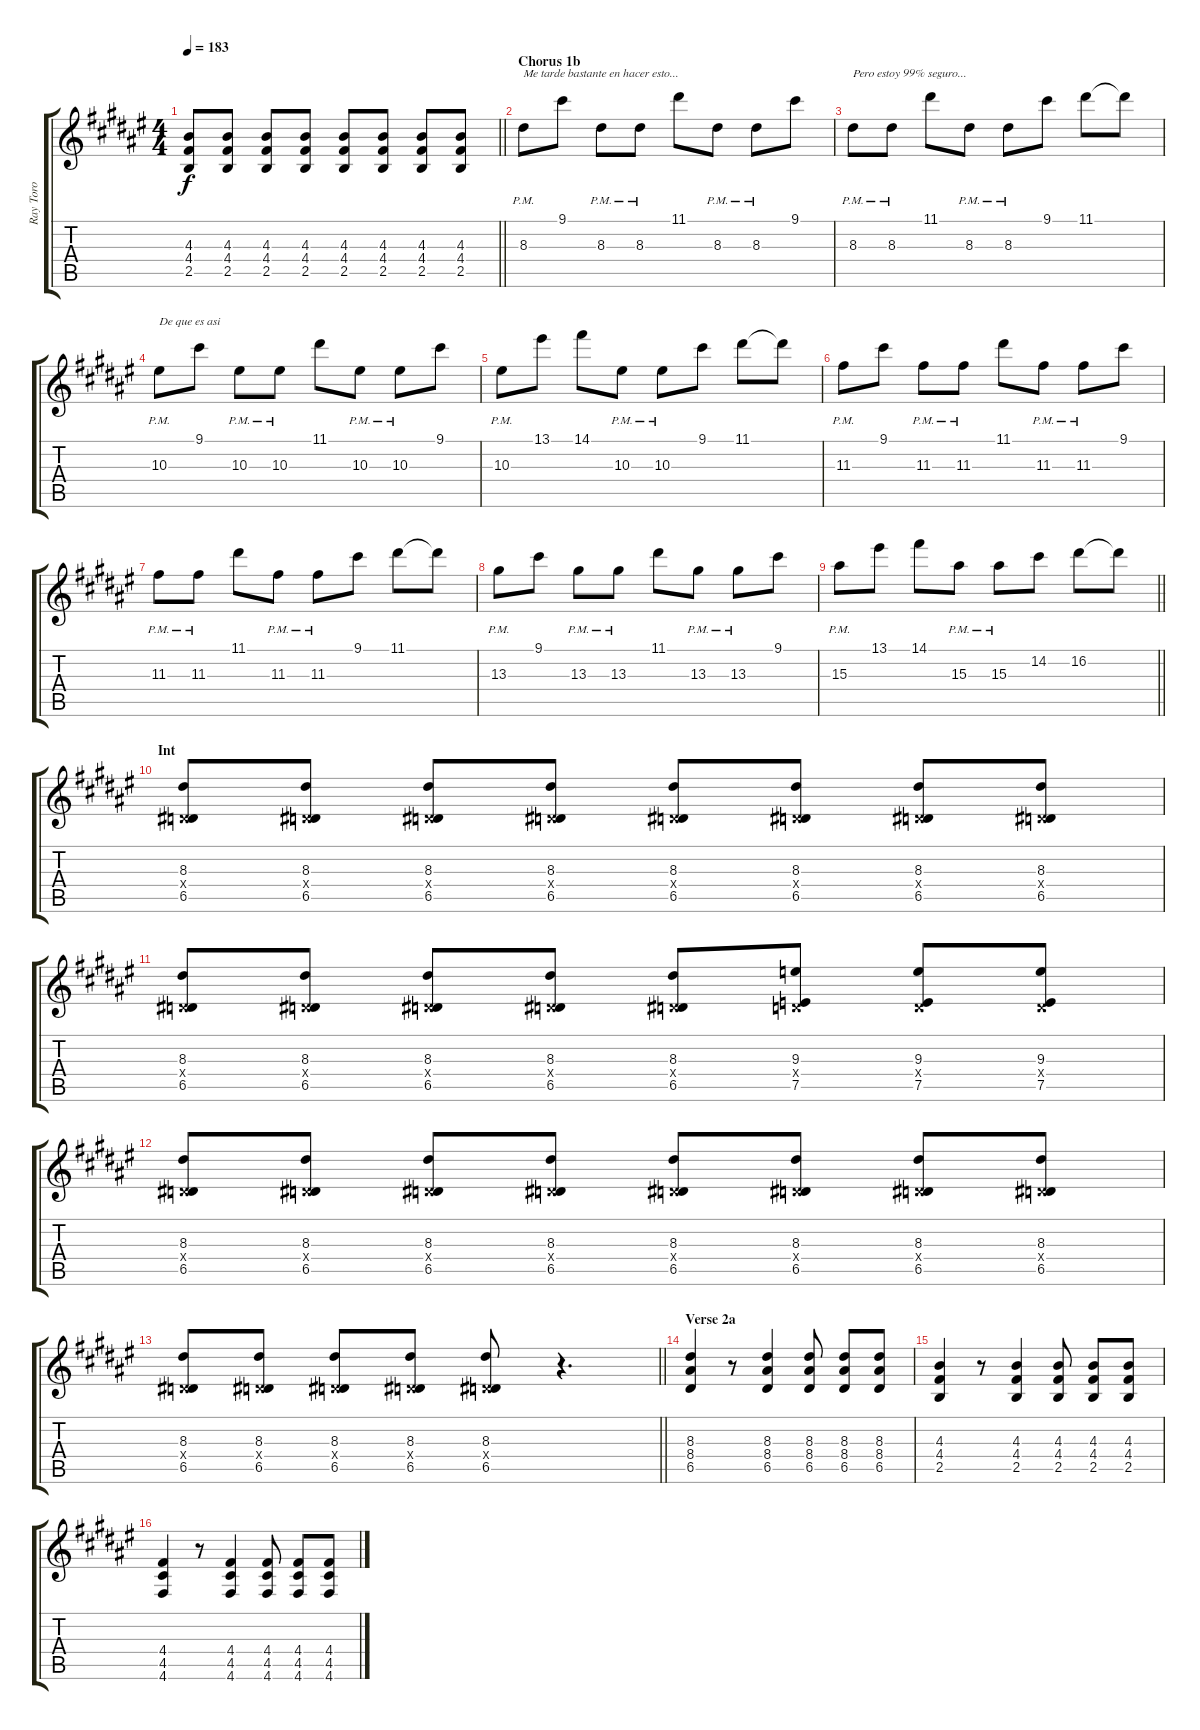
\track ("Ray Toro" "Ray Toro") {instrument distortionguitar}
\staff {score tabs}
\tuning (E4 B3 G3 D3 A2 D2) {hide}
\ts (4 4)
\tempo 183
\clef g2
\barLineRight lightlight
\ks d#minor
(4.3 4.4 2.5).8{dy f} (4.3 4.4 2.5).8 (4.3 4.4 2.5).8 (4.3 4.4 2.5).8 (4.3 4.4 2.5).8 (4.3 4.4 2.5).8 (4.3 4.4 2.5).8 (4.3 4.4 2.5).8 |
\section ("" "Chorus 1b")
8.3{pm}.8{txt "Me tarde bastante en hacer esto..."} 9.1.8 8.3{pm}.8 8.3{pm}.8 11.1.8 8.3{pm}.8 8.3{pm}.8 9.1.8 |
8.3{pm}.8{txt "Pero estoy 99% seguro..."} 8.3{pm}.8 11.1.8 8.3{pm}.8 8.3{pm}.8 9.1.8 11.1.8 11.1{t}.8 |
10.3{pm}.8{txt "De que es asi"} 9.1.8 10.3{pm}.8 10.3{pm}.8 11.1.8 10.3{pm}.8 10.3{pm}.8 9.1.8 |
10.3{pm}.8 13.1.8 14.1.8 10.3{pm}.8 10.3{pm}.8 9.1.8 11.1.8 11.1{t}.8 |
11.3{pm}.8 9.1.8 11.3{pm}.8 11.3{pm}.8 11.1.8 11.3{pm}.8 11.3{pm}.8 9.1.8 |
11.3{pm}.8 11.3{pm}.8 11.1.8 11.3{pm}.8 11.3{pm}.8 9.1.8 11.1.8 11.1{t}.8 |
13.3{pm}.8 9.1.8 13.3{pm}.8 13.3{pm}.8 11.1.8 13.3{pm}.8 13.3{pm}.8 9.1.8 |
\barLineRight lightlight
15.3{pm}.8 13.1.8 14.1.8 15.3{pm}.8 15.3{pm}.8 14.2.8 16.2.8 16.2{t}.8 |
\section ("" "Int")
(8.3 0.4{x} 6.5).8 (8.3 0.4{x} 6.5).8 (8.3 0.4{x} 6.5).8 (8.3 0.4{x} 6.5).8 (8.3 0.4{x} 6.5).8 (8.3 0.4{x} 6.5).8 (8.3 0.4{x} 6.5).8 (8.3 0.4{x} 6.5).8 |
(8.3 0.4{x} 6.5).8 (8.3 0.4{x} 6.5).8 (8.3 0.4{x} 6.5).8 (8.3 0.4{x} 6.5).8 (8.3 0.4{x} 6.5).8 (9.3 0.4{x} 7.5).8 (9.3 0.4{x} 7.5).8 (9.3 0.4{x} 7.5).8 |
(8.3 0.4{x} 6.5).8 (8.3 0.4{x} 6.5).8 (8.3 0.4{x} 6.5).8 (8.3 0.4{x} 6.5).8 (8.3 0.4{x} 6.5).8 (8.3 0.4{x} 6.5).8 (8.3 0.4{x} 6.5).8 (8.3 0.4{x} 6.5).8 |
\barLineRight lightlight
(8.3 0.4{x} 6.5).8 (8.3 0.4{x} 6.5).8 (8.3 0.4{x} 6.5).8 (8.3 0.4{x} 6.5).8 (8.3 0.4{x} 6.5).8 r.4{d} |
\section ("" "Verse 2a")
(8.3 8.4 6.5).4 r.8 (8.3 8.4 6.5).4 (8.3 8.4 6.5).8 (8.3 8.4 6.5).8 (8.3 8.4 6.5).8 |
(4.3 4.4 2.5).4 r.8 (4.3 4.4 2.5).4 (4.3 4.4 2.5).8 (4.3 4.4 2.5).8 (4.3 4.4 2.5).8 |
(4.4 4.5 4.6).4 r.8 (4.4 4.5 4.6).4 (4.4 4.5 4.6).8 (4.4 4.5 4.6).8 (4.4 4.5 4.6).8
